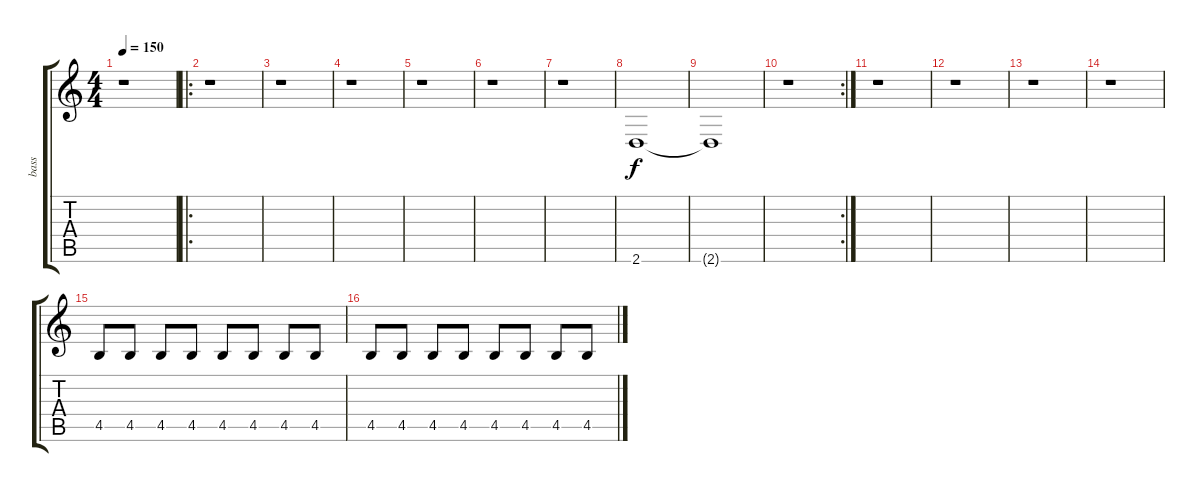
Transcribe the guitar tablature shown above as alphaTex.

\track ("bass" "bass") {instrument electricbassfinger}
\staff {score tabs}
\tuning (D4 A3 F3 C3 G2 C2) {hide}
\ts (4 4)
\tempo 150
\clef g2
\ks c
r.1{dy f instrument electricbassfinger} |
\ro
r.1 |
r.1 |
r.1 |
r.1 |
r.1 |
r.1 |
2.6.1 |
2.6{t}.1 |
\rc 2
r.1 |
r.1 |
r.1 |
r.1 |
r.1 |
4.5.8 4.5.8 4.5.8 4.5.8 4.5.8 4.5.8 4.5.8 4.5.8 |
4.5.8 4.5.8 4.5.8 4.5.8 4.5.8 4.5.8 4.5.8 4.5.8
